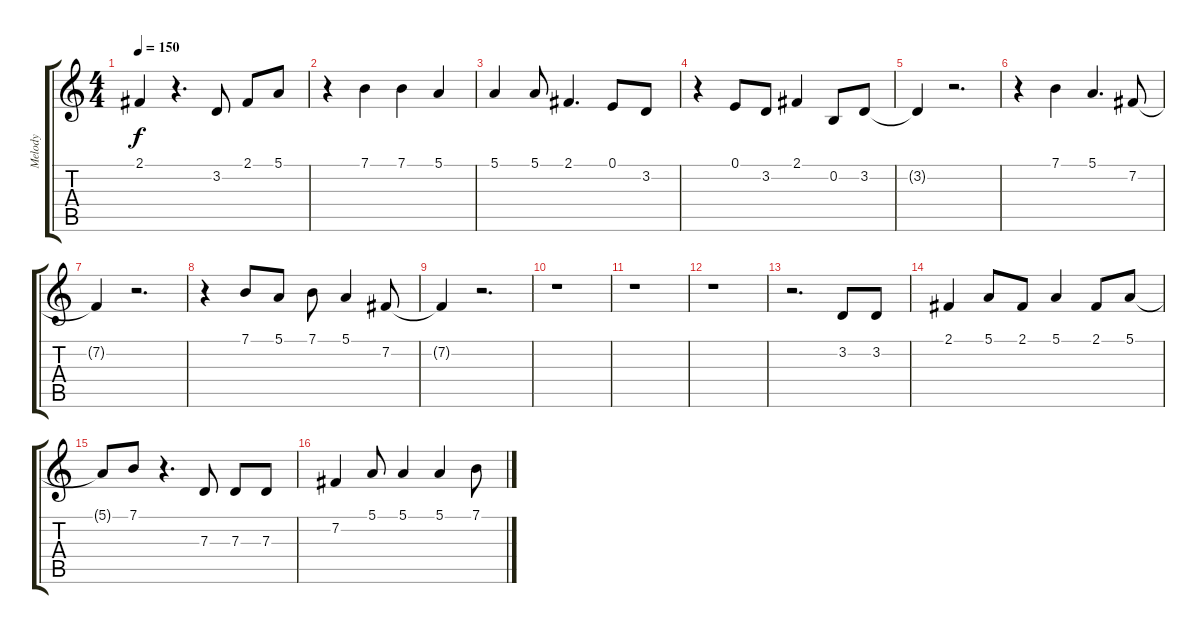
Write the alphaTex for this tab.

\track ("Melody" "Melody") {instrument harmonica}
\staff {score tabs}
\tuning (E4 B3 G3 D3 A2 E2) {hide}
\ts (4 4)
\tempo 150
\clef g2
\ks c
2.1{t}.4{dy f} r.4{d} 3.2.8 2.1.8 5.1.8 |
r.4 7.1.4 7.1.4 5.1.4 |
5.1.4 5.1.8 2.1.4{d} 0.1.8 3.2.8 |
r.4 0.1.8 3.2.8 2.1.4 0.2.8 3.2.8 |
3.2{t}.4 r.2{d} |
r.4 7.1.4 5.1.4{d} 7.2.8 |
7.2{t}.4 r.2{d} |
r.4 7.1.8 5.1.8 7.1.8 5.1.4 7.2.8 |
7.2{t}.4 r.2{d} |
r.1 |
r.1 |
r.1 |
r.2{d} 3.2.8 3.2.8 |
2.1.4 5.1.8 2.1.8 5.1.4 2.1.8 5.1.8 |
5.1{t}.8 7.1.8 r.4{d} 7.3.8 7.3.8 7.3.8 |
7.2.4 5.1.8 5.1.4 5.1.4 7.1.8
